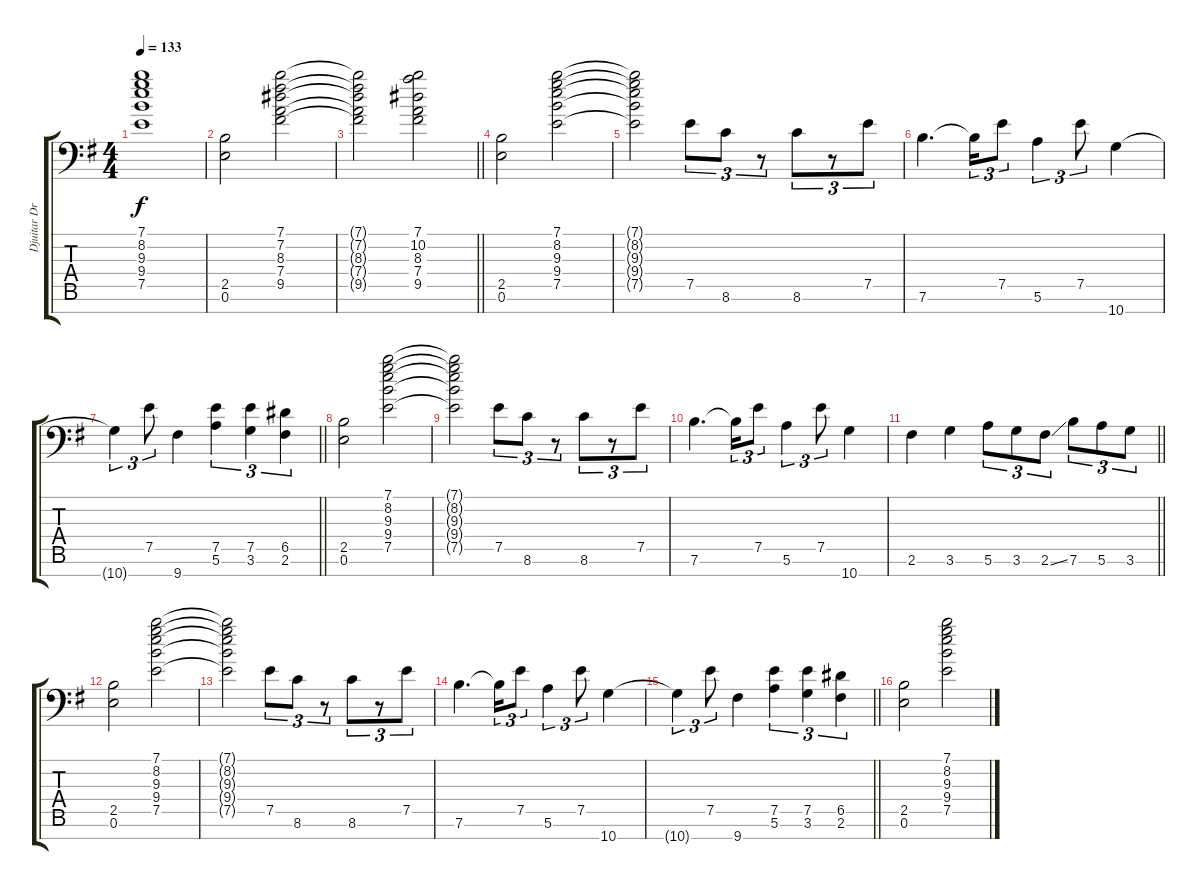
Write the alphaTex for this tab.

\track ("Djuitar Dropped A" "Djuitar Dr") {instrument distortionguitar}
\staff {score tabs}
\tuning (E4 B3 G3 D3 A2 E2 A1) {hide}
\ts (4 4)
\tempo 133
\clef f4
\ks eminor
(7.1{t} 8.2{t} 9.3{t} 9.4{t} 7.5{t}).1{dy f} |
(2.5 0.6).2 (7.1 7.2 8.3 7.4 9.5).2 |
\barLineRight lightlight
(7.1{t} 7.2{t} 8.3{t} 7.4{t} 9.5{t}).2 (7.1 10.2 8.3 7.4 9.5).2 |
\section ("" "")
(2.5 0.6).2{instrument distortionguitar} (7.1 8.2 9.3 9.4 7.5).2{balance 16} |
(7.1{t} 8.2{t} 9.3{t} 9.4{t} 7.5{t}).2 7.5.8{tu (3 2)} 8.6.8{tu (3 2)} r.8{tu (3 2)} 8.6.8{tu (3 2)} r.8{tu (3 2)} 7.5.8{tu (3 2)} |
7.6.4{d} 7.6{t}.16{tu (3 2)} 7.5.8{tu (3 2)} 5.6.4{tu (3 2)} 7.5.8{tu (3 2)} 10.7.4 |
\barLineRight lightlight
10.7{t}.4{tu (3 2)} 7.5.8{tu (3 2)} 9.7.4 (7.5 5.6).4{tu (3 2)} (7.5 3.6).4{tu (3 2)} (6.5 2.6).4{tu (3 2)} |
(2.5 0.6).2 (7.1 8.2 9.3 9.4 7.5).2 |
(7.1{t} 8.2{t} 9.3{t} 9.4{t} 7.5{t}).2 7.5.8{tu (3 2)} 8.6.8{tu (3 2)} r.8{tu (3 2)} 8.6.8{tu (3 2)} r.8{tu (3 2)} 7.5.8{tu (3 2)} |
7.6.4{d} 7.6{t}.16{tu (3 2)} 7.5.8{tu (3 2)} 5.6.4{tu (3 2)} 7.5.8{tu (3 2)} 10.7.4 |
\barLineRight lightlight
2.6.4 3.6.4 5.6.8{tu (3 2) balance 7} 3.6.8{tu (3 2)} 2.6{ss}.8{tu (3 2)} 7.6.8{tu (3 2)} 5.6.8{tu (3 2)} 3.6.8{tu (3 2)} |
(2.5 0.6).2{balance 16} (7.1 8.2 9.3 9.4 7.5).2 |
(7.1{t} 8.2{t} 9.3{t} 9.4{t} 7.5{t}).2 7.5.8{tu (3 2)} 8.6.8{tu (3 2)} r.8{tu (3 2)} 8.6.8{tu (3 2)} r.8{tu (3 2)} 7.5.8{tu (3 2)} |
7.6.4{d} 7.6{t}.16{tu (3 2)} 7.5.8{tu (3 2)} 5.6.4{tu (3 2)} 7.5.8{tu (3 2)} 10.7.4 |
\barLineRight lightlight
10.7{t}.4{tu (3 2)} 7.5.8{tu (3 2)} 9.7.4 (7.5 5.6).4{tu (3 2)} (7.5 3.6).4{tu (3 2)} (6.5 2.6).4{tu (3 2)} |
(2.5 0.6).2 (7.1 8.2 9.3 9.4 7.5).2
